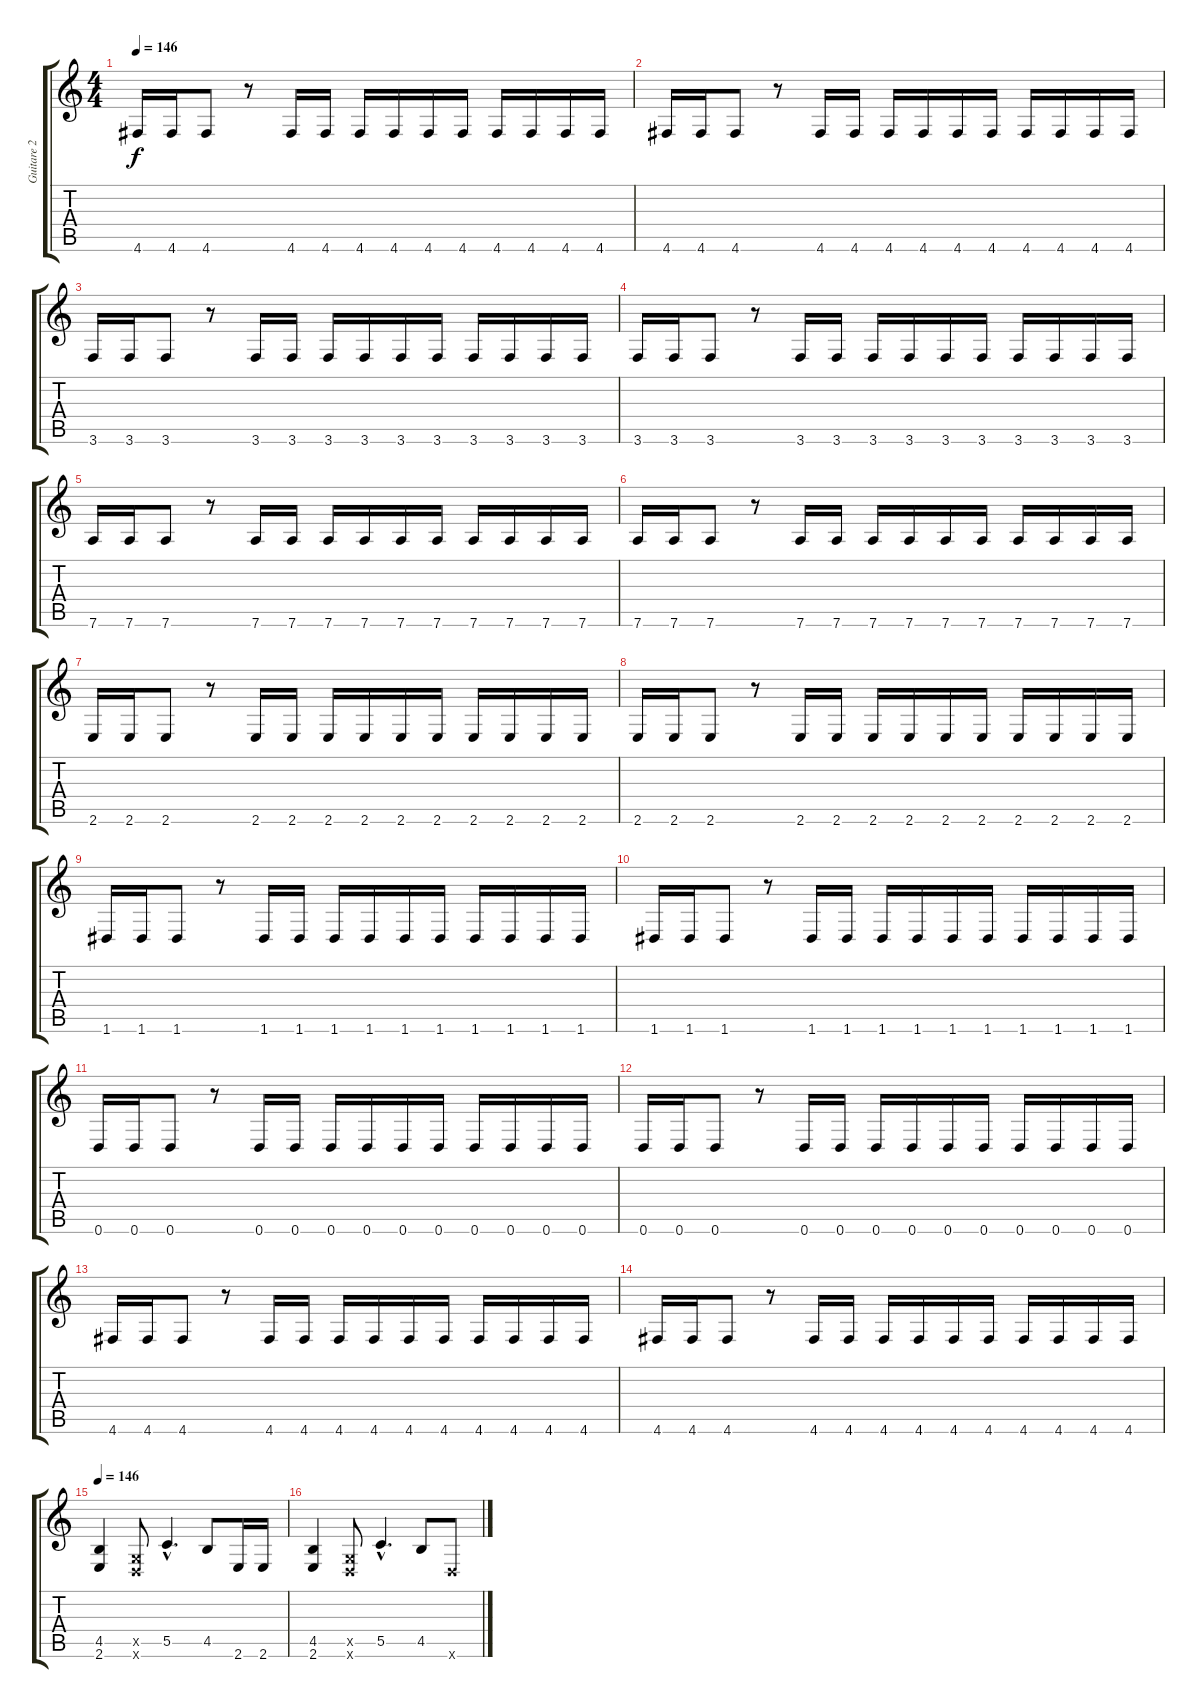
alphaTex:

\track ("Guitare 2" "Guitare 2") {instrument distortionguitar}
\staff {score tabs}
\tuning (D4 A3 F3 C3 G2 D2) {hide}
\ts (4 4)
\tempo 146
\clef g2
\ks c
4.6.16{dy f} 4.6.16 4.6.8 r.8 4.6.16 4.6.16 4.6.16 4.6.16 4.6.16 4.6.16 4.6.16 4.6.16 4.6.16 4.6.16 |
4.6.16 4.6.16 4.6.8 r.8 4.6.16 4.6.16 4.6.16 4.6.16 4.6.16 4.6.16 4.6.16 4.6.16 4.6.16 4.6.16 |
3.6.16 3.6.16 3.6.8 r.8 3.6.16 3.6.16 3.6.16 3.6.16 3.6.16 3.6.16 3.6.16 3.6.16 3.6.16 3.6.16 |
3.6.16 3.6.16 3.6.8 r.8 3.6.16 3.6.16 3.6.16 3.6.16 3.6.16 3.6.16 3.6.16 3.6.16 3.6.16 3.6.16 |
7.6.16 7.6.16 7.6.8 r.8 7.6.16 7.6.16 7.6.16 7.6.16 7.6.16 7.6.16 7.6.16 7.6.16 7.6.16 7.6.16 |
7.6.16 7.6.16 7.6.8 r.8 7.6.16 7.6.16 7.6.16 7.6.16 7.6.16 7.6.16 7.6.16 7.6.16 7.6.16 7.6.16 |
2.6.16 2.6.16 2.6.8 r.8 2.6.16 2.6.16 2.6.16 2.6.16 2.6.16 2.6.16 2.6.16 2.6.16 2.6.16 2.6.16 |
2.6.16 2.6.16 2.6.8 r.8 2.6.16 2.6.16 2.6.16 2.6.16 2.6.16 2.6.16 2.6.16 2.6.16 2.6.16 2.6.16 |
1.6.16 1.6.16 1.6.8 r.8 1.6.16 1.6.16 1.6.16 1.6.16 1.6.16 1.6.16 1.6.16 1.6.16 1.6.16 1.6.16 |
1.6.16 1.6.16 1.6.8 r.8 1.6.16 1.6.16 1.6.16 1.6.16 1.6.16 1.6.16 1.6.16 1.6.16 1.6.16 1.6.16 |
0.6.16 0.6.16 0.6.8 r.8 0.6.16 0.6.16 0.6.16 0.6.16 0.6.16 0.6.16 0.6.16 0.6.16 0.6.16 0.6.16 |
0.6.16 0.6.16 0.6.8 r.8 0.6.16 0.6.16 0.6.16 0.6.16 0.6.16 0.6.16 0.6.16 0.6.16 0.6.16 0.6.16 |
4.6.16 4.6.16 4.6.8 r.8 4.6.16 4.6.16 4.6.16 4.6.16 4.6.16 4.6.16 4.6.16 4.6.16 4.6.16 4.6.16 |
4.6.16 4.6.16 4.6.8 r.8 4.6.16 4.6.16 4.6.16 4.6.16 4.6.16 4.6.16 4.6.16 4.6.16 4.6.16 4.6.16 |
\tempo 146
(4.5 2.6).4 (0.5{x} 0.6{x}).8 5.5{hac}.4{d} 4.5.8 2.6.16 2.6.16 |
(4.5 2.6).4 (0.5{x} 0.6{x}).8 5.5{hac}.4{d} 4.5.8 0.6{x}.8
